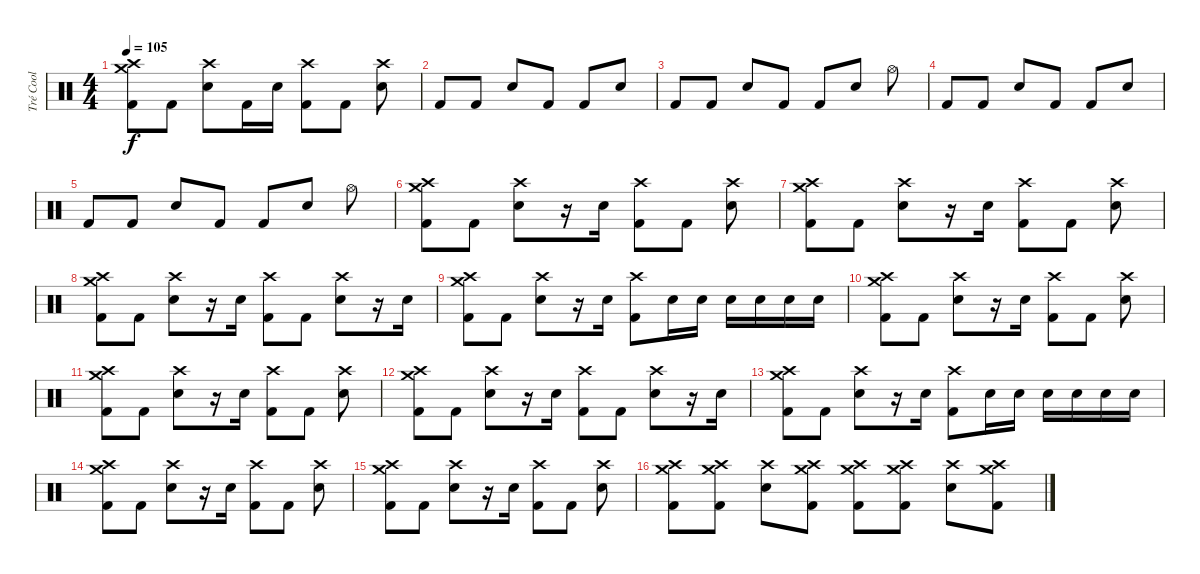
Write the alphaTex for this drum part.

\track ("Tré Cool" "Tré Cool") {instrument percussion}
\staff {score}
\articulation defaults
\ts (4 4)
\tempo 105
\clef neutral
\ks c
("Crash medium (hit)" "Crash high (hit)" "Kick (hit) 2").8{dy f} "Kick (hit) 2".8 ("Crash high (hit)" "Snare (hit) 2").8 "Kick (hit) 2".16 "Snare (hit) 2".16 ("Crash high (hit)" "Kick (hit) 2").8 "Kick (hit) 2".8 ("Crash high (hit)" "Snare (hit) 2").8 |
"Kick (hit) 2".8 "Kick (hit) 2".8 "Snare (hit) 2".8 "Kick (hit) 2".8 "Kick (hit) 2".8 "Snare (hit) 2".8 |
"Kick (hit) 2".8 "Kick (hit) 2".8 "Snare (hit) 2".8 "Kick (hit) 2".8 "Kick (hit) 2".8 "Snare (hit) 2".8 "Hi-Hat (open)".8 |
"Kick (hit) 2".8 "Kick (hit) 2".8 "Snare (hit) 2".8 "Kick (hit) 2".8 "Kick (hit) 2".8 "Snare (hit) 2".8 |
"Kick (hit) 2".8 "Kick (hit) 2".8 "Snare (hit) 2".8 "Kick (hit) 2".8 "Kick (hit) 2".8 "Snare (hit) 2".8 "Hi-Hat (open)".8 |
("Crash medium (hit)" "Crash high (hit)" "Kick (hit) 2").8 "Kick (hit) 2".8 ("Crash high (hit)" "Snare (hit) 2").8 r.16 "Snare (hit) 2".16 ("Crash high (hit)" "Kick (hit) 2").8 "Kick (hit) 2".8 ("Crash high (hit)" "Snare (hit) 2").8 |
("Crash medium (hit)" "Crash high (hit)" "Kick (hit) 2").8 "Kick (hit) 2".8 ("Crash high (hit)" "Snare (hit) 2").8 r.16 "Snare (hit) 2".16 ("Crash high (hit)" "Kick (hit) 2").8 "Kick (hit) 2".8 ("Crash high (hit)" "Snare (hit) 2").8 |
("Crash medium (hit)" "Crash high (hit)" "Kick (hit) 2").8 "Kick (hit) 2".8 ("Crash high (hit)" "Snare (hit) 2").8 r.16 "Snare (hit) 2".16 ("Crash high (hit)" "Kick (hit) 2").8 "Kick (hit) 2".8 ("Crash high (hit)" "Snare (hit) 2").8 r.16 "Snare (hit) 2".16 |
("Crash medium (hit)" "Crash high (hit)" "Kick (hit) 2").8 "Kick (hit) 2".8 ("Crash high (hit)" "Snare (hit) 2").8 r.16 "Snare (hit) 2".16 ("Crash high (hit)" "Kick (hit) 2").8 "Snare (hit) 2".16 "Snare (hit) 2".16 "Snare (hit) 2".16 "Snare (hit) 2".16 "Snare (hit) 2".16 "Snare (hit) 2".16 |
("Crash medium (hit)" "Crash high (hit)" "Kick (hit) 2").8 "Kick (hit) 2".8 ("Crash high (hit)" "Snare (hit) 2").8 r.16 "Snare (hit) 2".16 ("Crash high (hit)" "Kick (hit) 2").8 "Kick (hit) 2".8 ("Crash high (hit)" "Snare (hit) 2").8 |
("Crash medium (hit)" "Crash high (hit)" "Kick (hit) 2").8 "Kick (hit) 2".8 ("Crash high (hit)" "Snare (hit) 2").8 r.16 "Snare (hit) 2".16 ("Crash high (hit)" "Kick (hit) 2").8 "Kick (hit) 2".8 ("Crash high (hit)" "Snare (hit) 2").8 |
("Crash medium (hit)" "Crash high (hit)" "Kick (hit) 2").8 "Kick (hit) 2".8 ("Crash high (hit)" "Snare (hit) 2").8 r.16 "Snare (hit) 2".16 ("Crash high (hit)" "Kick (hit) 2").8 "Kick (hit) 2".8 ("Crash high (hit)" "Snare (hit) 2").8 r.16 "Snare (hit) 2".16 |
("Crash medium (hit)" "Crash high (hit)" "Kick (hit) 2").8 "Kick (hit) 2".8 ("Crash high (hit)" "Snare (hit) 2").8 r.16 "Snare (hit) 2".16 ("Crash high (hit)" "Kick (hit) 2").8 "Snare (hit) 2".16 "Snare (hit) 2".16 "Snare (hit) 2".16 "Snare (hit) 2".16 "Snare (hit) 2".16 "Snare (hit) 2".16 |
("Crash medium (hit)" "Crash high (hit)" "Kick (hit) 2").8 "Kick (hit) 2".8 ("Crash high (hit)" "Snare (hit) 2").8 r.16 "Snare (hit) 2".16 ("Crash high (hit)" "Kick (hit) 2").8 "Kick (hit) 2".8 ("Crash high (hit)" "Snare (hit) 2").8 |
("Crash medium (hit)" "Crash high (hit)" "Kick (hit) 2").8 "Kick (hit) 2".8 ("Crash high (hit)" "Snare (hit) 2").8 r.16 "Snare (hit) 2".16 ("Crash high (hit)" "Kick (hit) 2").8 "Kick (hit) 2".8 ("Crash high (hit)" "Snare (hit) 2").8 |
("Crash high (hit)" "Crash medium (hit)" "Kick (hit) 2").8 ("Crash high (hit)" "Crash medium (hit)" "Kick (hit) 2").8 ("Crash high (hit)" "Snare (hit) 2").8 ("Crash high (hit)" "Crash medium (hit)" "Kick (hit) 2").8 ("Crash high (hit)" "Crash medium (hit)" "Kick (hit) 2").8 ("Crash high (hit)" "Crash medium (hit)" "Kick (hit) 2").8 ("Crash high (hit)" "Snare (hit) 2").8 ("Crash high (hit)" "Crash medium (hit)" "Kick (hit) 2").8
